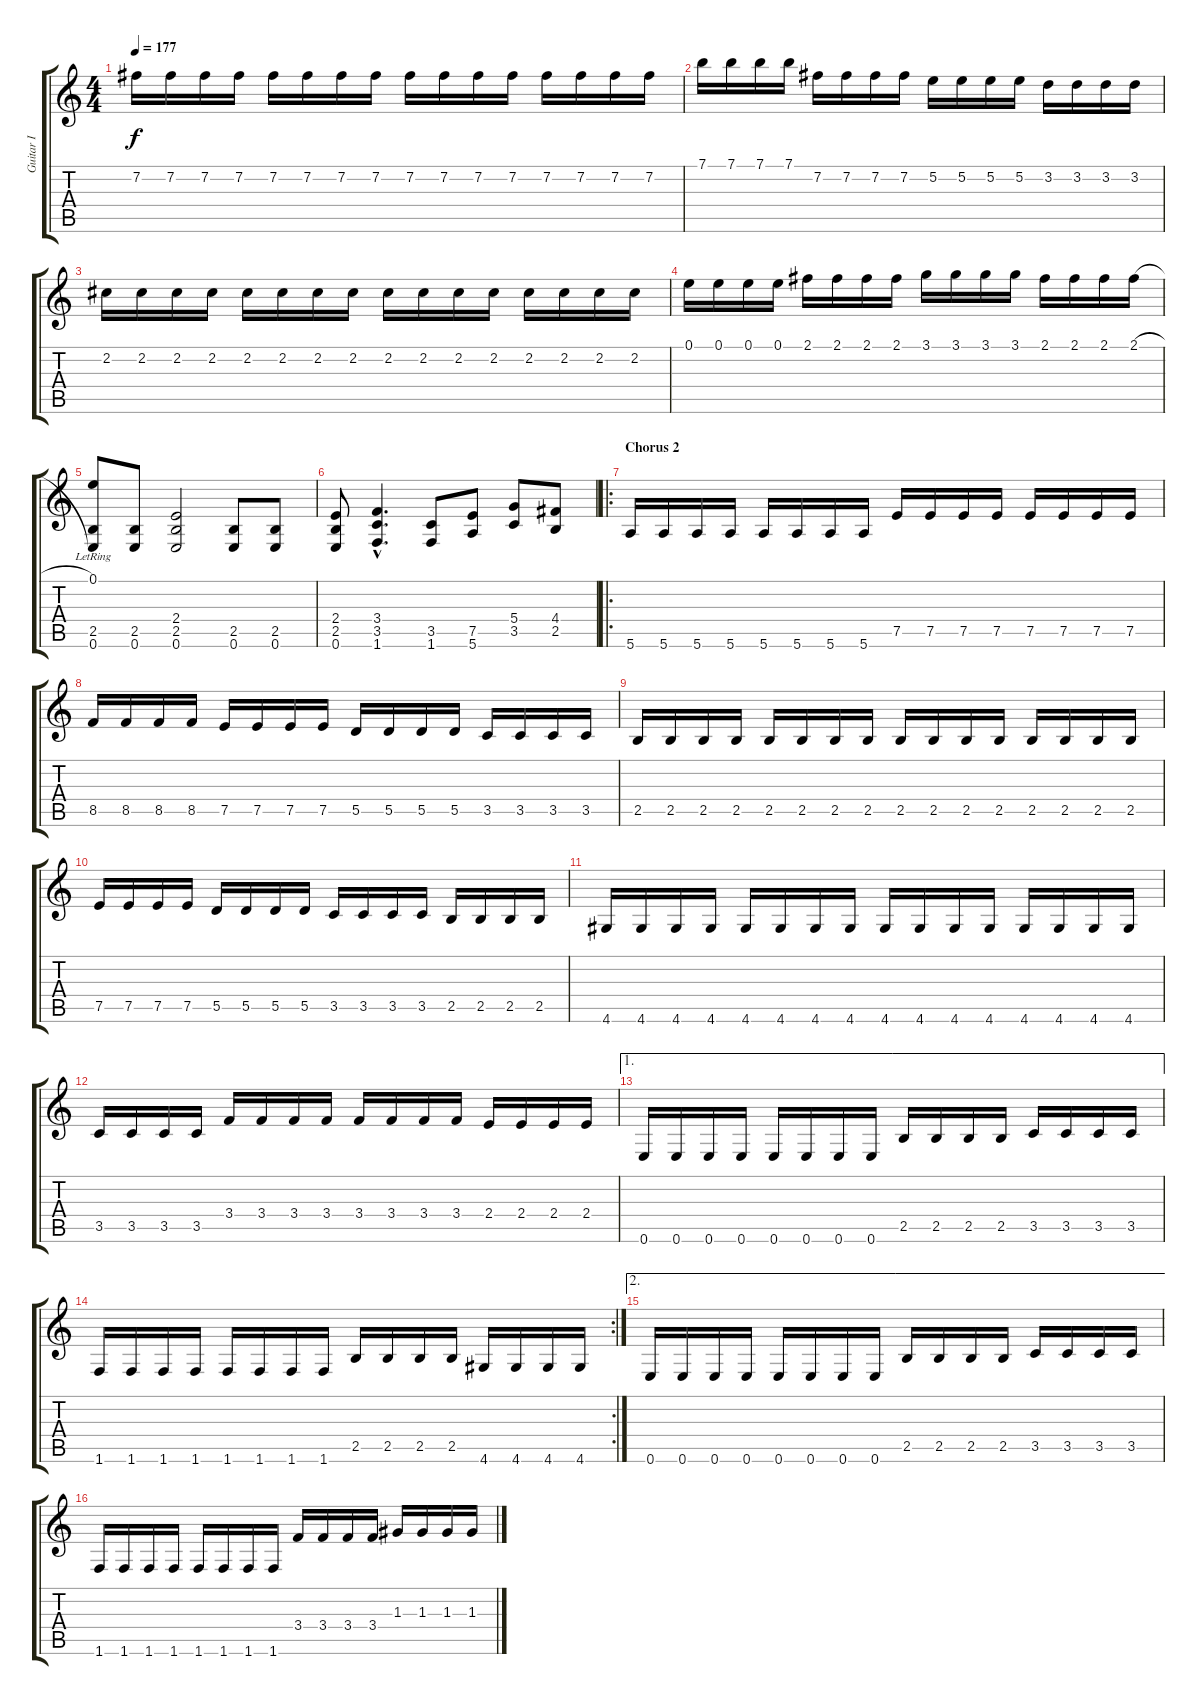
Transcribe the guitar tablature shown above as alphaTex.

\track ("Guitar I" "Guitar I") {instrument distortionguitar}
\staff {score tabs}
\tuning (E4 B3 G3 D3 A2 E2) {hide}
\ts (4 4)
\tempo 177
\clef g2
\ks c
7.2.16{dy f} 7.2.16 7.2.16 7.2.16 7.2.16 7.2.16 7.2.16 7.2.16 7.2.16 7.2.16 7.2.16 7.2.16 7.2.16 7.2.16 7.2.16 7.2.16 |
7.1.16 7.1.16 7.1.16 7.1.16 7.2.16 7.2.16 7.2.16 7.2.16 5.2.16 5.2.16 5.2.16 5.2.16 3.2.16 3.2.16 3.2.16 3.2.16 |
2.2.16 2.2.16 2.2.16 2.2.16 2.2.16 2.2.16 2.2.16 2.2.16 2.2.16 2.2.16 2.2.16 2.2.16 2.2.16 2.2.16 2.2.16 2.2.16 |
0.1.16 0.1.16 0.1.16 0.1.16 2.1.16 2.1.16 2.1.16 2.1.16 3.1.16 3.1.16 3.1.16 3.1.16 2.1.16 2.1.16 2.1.16 2.1{h}.16 |
(0.1{lr} 2.5 0.6).8 (2.5 0.6).8 (2.4 2.5 0.6).2 (2.5 0.6).8 (2.5 0.6).8 |
(2.4 2.5 0.6).8 (3.4{hac} 3.5{hac} 1.6{hac}).4{d} (3.5 1.6).8 (7.5 5.6).8 (5.4 3.5).8 (4.4 2.5).8 |
\ro
\section ("" "Chorus 2")
5.6.16 5.6.16 5.6.16 5.6.16 5.6.16 5.6.16 5.6.16 5.6.16 7.5.16 7.5.16 7.5.16 7.5.16 7.5.16 7.5.16 7.5.16 7.5.16 |
8.5.16 8.5.16 8.5.16 8.5.16 7.5.16 7.5.16 7.5.16 7.5.16 5.5.16 5.5.16 5.5.16 5.5.16 3.5.16 3.5.16 3.5.16 3.5.16 |
2.5.16 2.5.16 2.5.16 2.5.16 2.5.16 2.5.16 2.5.16 2.5.16 2.5.16 2.5.16 2.5.16 2.5.16 2.5.16 2.5.16 2.5.16 2.5.16 |
7.5.16 7.5.16 7.5.16 7.5.16 5.5.16 5.5.16 5.5.16 5.5.16 3.5.16 3.5.16 3.5.16 3.5.16 2.5.16 2.5.16 2.5.16 2.5.16 |
4.6.16 4.6.16 4.6.16 4.6.16 4.6.16 4.6.16 4.6.16 4.6.16 4.6.16 4.6.16 4.6.16 4.6.16 4.6.16 4.6.16 4.6.16 4.6.16 |
3.5.16 3.5.16 3.5.16 3.5.16 3.4.16 3.4.16 3.4.16 3.4.16 3.4.16 3.4.16 3.4.16 3.4.16 2.4.16 2.4.16 2.4.16 2.4.16 |
\ae 1
0.6.16 0.6.16 0.6.16 0.6.16 0.6.16 0.6.16 0.6.16 0.6.16 2.5.16 2.5.16 2.5.16 2.5.16 3.5.16 3.5.16 3.5.16 3.5.16 |
\rc 2
1.6.16 1.6.16 1.6.16 1.6.16 1.6.16 1.6.16 1.6.16 1.6.16 2.5.16 2.5.16 2.5.16 2.5.16 4.6.16 4.6.16 4.6.16 4.6.16 |
\ae 2
0.6.16 0.6.16 0.6.16 0.6.16 0.6.16 0.6.16 0.6.16 0.6.16 2.5.16 2.5.16 2.5.16 2.5.16 3.5.16 3.5.16 3.5.16 3.5.16 |
1.6.16 1.6.16 1.6.16 1.6.16 1.6.16 1.6.16 1.6.16 1.6.16 3.4.16 3.4.16 3.4.16 3.4.16 1.3.16 1.3.16 1.3.16 1.3.16
